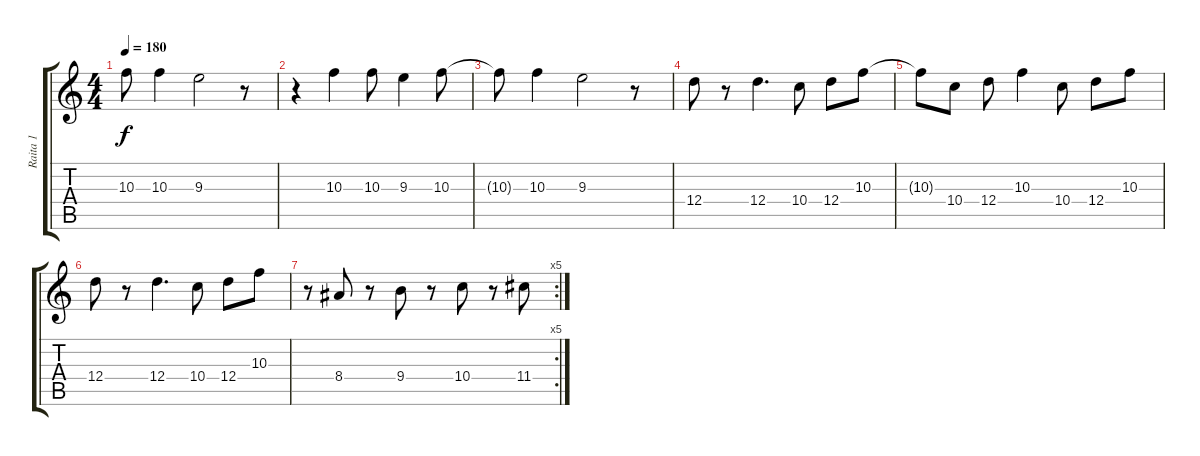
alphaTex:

\track ("Raita 1" "Raita 1") {instrument overdrivenguitar}
\staff {score tabs}
\tuning (E4 B3 G3 D3 A2 E2) {hide}
\ts (4 4)
\tempo 180
\clef g2
\ks c
10.3{t}.8{dy f} 10.3.4 9.3.2 r.8 |
r.4 10.3.4 10.3.8 9.3.4 10.3.8 |
10.3{t}.8 10.3.4 9.3.2 r.8 |
12.4.8 r.8 12.4.4{d} 10.4.8 12.4.8 10.3.8 |
10.3{t}.8 10.4.8 12.4.8 10.3.4 10.4.8 12.4.8 10.3.8 |
12.4.8 r.8 12.4.4{d} 10.4.8 12.4.8 10.3.8 |
\rc 5
r.8 8.4.8 r.8 9.4.8 r.8 10.4.8 r.8 11.4.8
